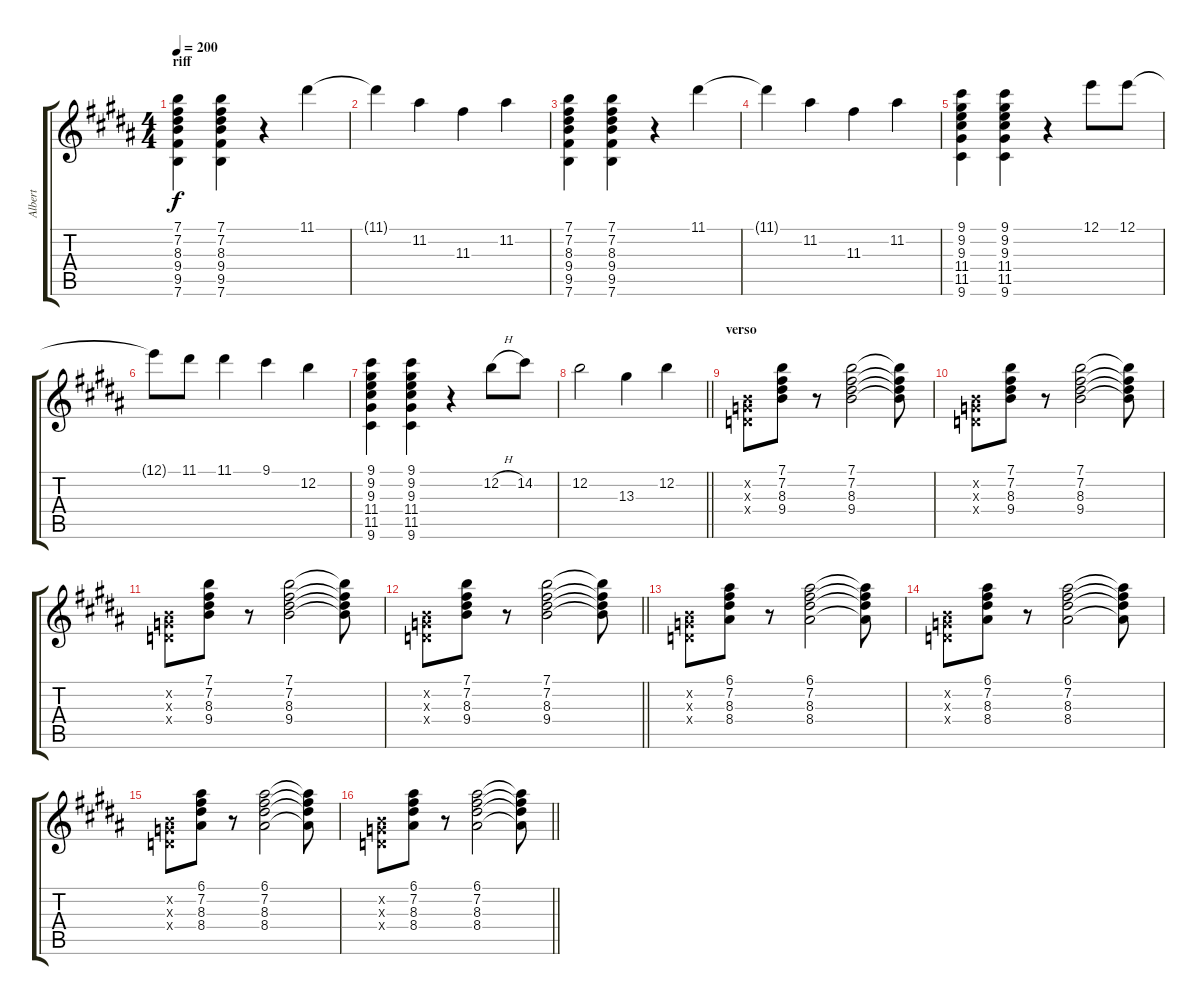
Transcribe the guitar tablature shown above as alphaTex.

\track ("Albert" "Albert") {instrument electricguitarjazz}
\staff {score tabs}
\tuning (E4 B3 G3 D3 A2 E2) {hide}
\ts (4 4)
\section ("" "riff")
\tempo 200
\clef g2
\ks b
(7.1 7.2 8.3 9.4 9.5 7.6).4{dy f} (7.1 7.2 8.3 9.4 9.5 7.6).4 r.4 11.1.4 |
11.1{t}.4 11.2.4 11.3.4 11.2.4 |
(7.1 7.2 8.3 9.4 9.5 7.6).4 (7.1 7.2 8.3 9.4 9.5 7.6).4 r.4 11.1.4 |
11.1{t}.4 11.2.4 11.3.4 11.2.4 |
(9.1 9.2 9.3 11.4 11.5 9.6).4 (9.1 9.2 9.3 11.4 11.5 9.6).4 r.4 12.1.8 12.1.8 |
12.1{t}.8 11.1.8 11.1.4 9.1.4 12.2.4 |
(9.1 9.2 9.3 11.4 11.5 9.6).4 (9.1 9.2 9.3 11.4 11.5 9.6).4 r.4 12.2{h}.8 14.2.8 |
\barLineRight lightlight
12.2.2 13.3.4 12.2.4 |
\section ("" "verso")
(0.2{x} 0.3{x} 0.4{x}).8{instrument electricguitarjazz} (7.1 7.2 8.3 9.4).8 r.8 (7.1 7.2 8.3 9.4).2 (7.1{t} 7.2{t} 8.3{t} 9.4{t}).8 |
(0.2{x} 0.3{x} 0.4{x}).8 (7.1 7.2 8.3 9.4).8 r.8 (7.1 7.2 8.3 9.4).2 (7.1{t} 7.2{t} 8.3{t} 9.4{t}).8 |
(0.2{x} 0.3{x} 0.4{x}).8 (7.1 7.2 8.3 9.4).8 r.8 (7.1 7.2 8.3 9.4).2 (7.1{t} 7.2{t} 8.3{t} 9.4{t}).8 |
\barLineRight lightlight
(0.2{x} 0.3{x} 0.4{x}).8 (7.1 7.2 8.3 9.4).8 r.8 (7.1 7.2 8.3 9.4).2 (7.1{t} 7.2{t} 8.3{t} 9.4{t}).8 |
(0.2{x} 0.3{x} 0.4{x}).8 (6.1 7.2 8.3 8.4).8 r.8 (6.1 7.2 8.3 8.4).2 (6.1{t} 7.2{t} 8.3{t} 8.4{t}).8 |
(0.2{x} 0.3{x} 0.4{x}).8 (6.1 7.2 8.3 8.4).8 r.8 (6.1 7.2 8.3 8.4).2 (6.1{t} 7.2{t} 8.3{t} 8.4{t}).8 |
(0.2{x} 0.3{x} 0.4{x}).8 (6.1 7.2 8.3 8.4).8 r.8 (6.1 7.2 8.3 8.4).2 (6.1{t} 7.2{t} 8.3{t} 8.4{t}).8 |
\barLineRight lightlight
(0.2{x} 0.3{x} 0.4{x}).8 (6.1 7.2 8.3 8.4).8 r.8 (6.1 7.2 8.3 8.4).2 (6.1{t} 7.2{t} 8.3{t} 8.4{t}).8
